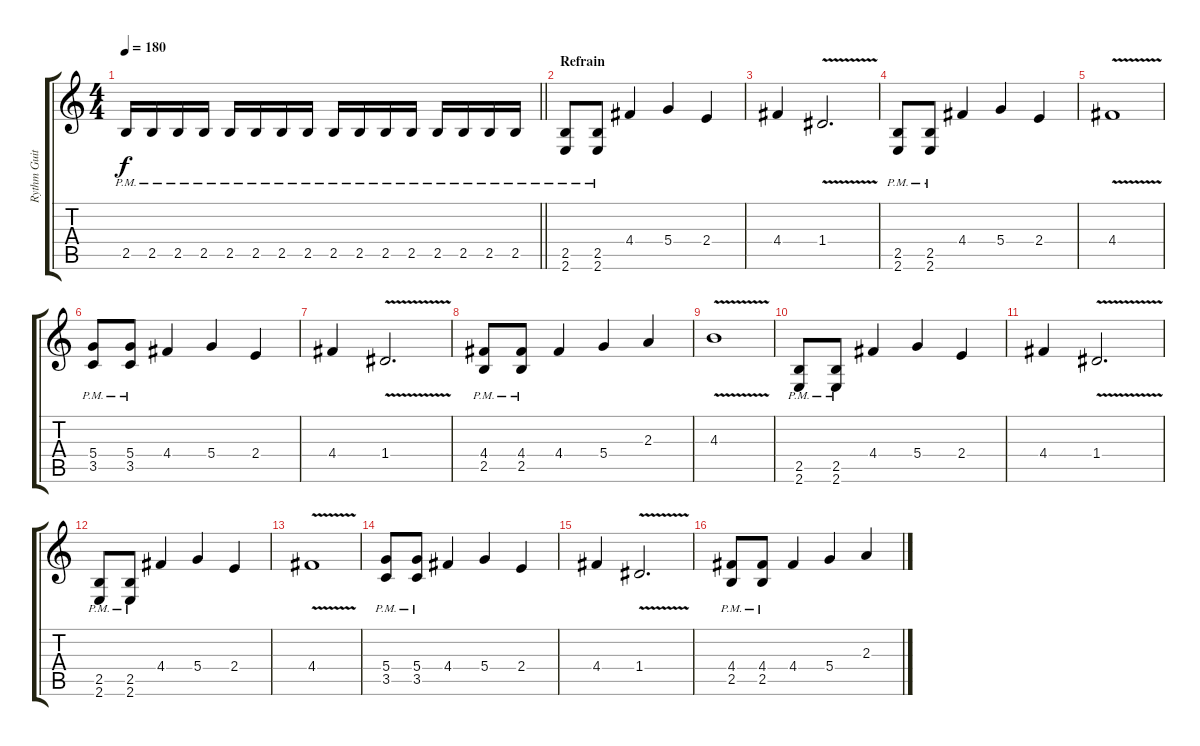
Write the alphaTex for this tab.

\track ("Rythm Guitar" "Rythm Guit") {instrument distortionguitar}
\staff {score tabs}
\tuning (E4 B3 G3 D3 A2 D2) {hide}
\ts (4 4)
\tempo 180
\clef g2
\barLineRight lightlight
\ks c
2.5{pm}.16{dy f} 2.5{pm}.16 2.5{pm}.16 2.5{pm}.16 2.5{pm}.16 2.5{pm}.16 2.5{pm}.16 2.5{pm}.16 2.5{pm}.16 2.5{pm}.16 2.5{pm}.16 2.5{pm}.16 2.5{pm}.16 2.5{pm}.16 2.5{pm}.16 2.5{pm}.16 |
\section ("" "Refrain")
(2.5{pm} 2.6{pm}).8 (2.5{pm} 2.6{pm}).8 4.4.4 5.4.4 2.4.4 |
4.4.4 1.4{v}.2{d} |
(2.5{pm} 2.6{pm}).8 (2.5{pm} 2.6{pm}).8 4.4.4 5.4.4 2.4.4 |
4.4{v}.1 |
(5.4{pm} 3.5{pm}).8 (5.4{pm} 3.5{pm}).8 4.4.4 5.4.4 2.4.4 |
4.4.4 1.4{v}.2{d} |
(4.4{pm} 2.5{pm}).8 (4.4{pm} 2.5{pm}).8 4.4.4 5.4.4 2.3.4 |
4.3{v}.1 |
(2.5{pm} 2.6{pm}).8 (2.5{pm} 2.6{pm}).8 4.4.4 5.4.4 2.4.4 |
4.4.4 1.4{v}.2{d} |
(2.5{pm} 2.6{pm}).8 (2.5{pm} 2.6{pm}).8 4.4.4 5.4.4 2.4.4 |
4.4{v}.1 |
(5.4{pm} 3.5{pm}).8 (5.4{pm} 3.5{pm}).8 4.4.4 5.4.4 2.4.4 |
4.4.4 1.4{v}.2{d} |
(4.4{pm} 2.5{pm}).8 (4.4{pm} 2.5{pm}).8 4.4.4 5.4.4 2.3.4
